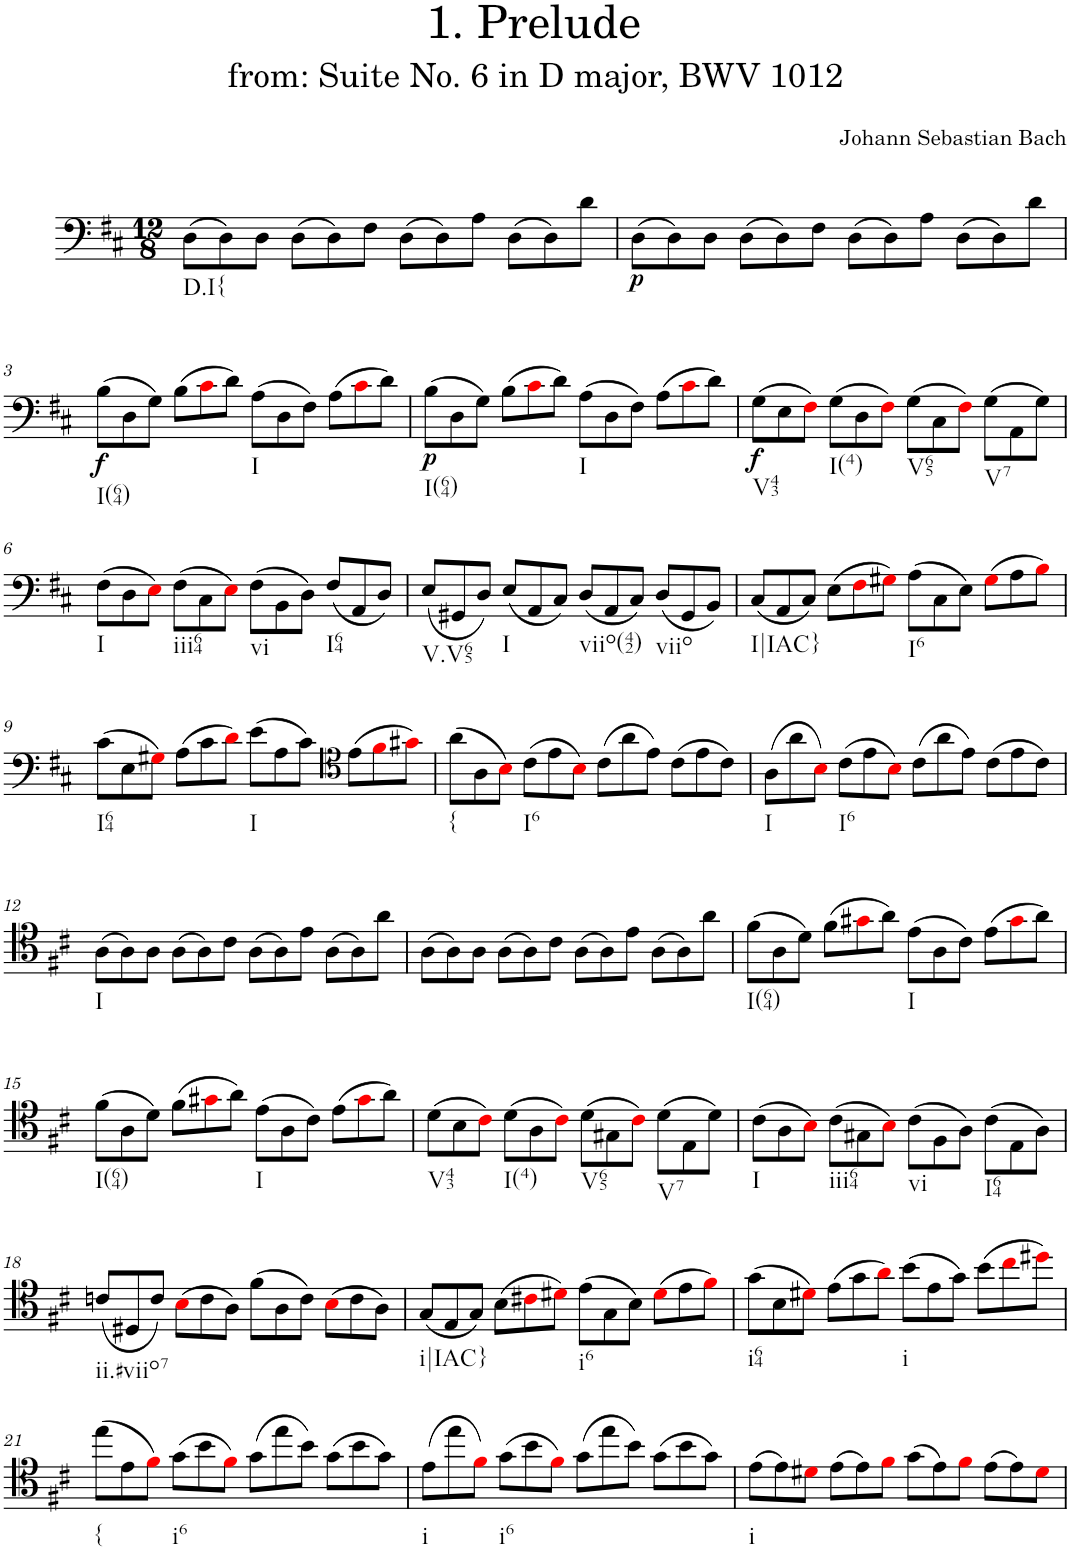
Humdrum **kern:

**kern	**dynam
*part1	*part1
*staff1	*staff1
*I"Piano	*
*I'Pno.	*
*clefF4	*
*k[f#c#]	*
*M12/8	*
=1	=1
!LO:TX:b:t=D.I{	!
(8D\L	.
8D\)	.
8D\J	.
(8D\L	.
8D\)	.
8F#\J	.
(8D\L	.
8D\)	.
8A\J	.
(8D\L	.
8D\)	.
8d\J	.
=2	=2
!	!LO:DY:b
(8D\L	p
8D\)	.
8D\J	.
(8D\L	.
8D\)	.
8F#\J	.
(8D\L	.
8D\)	.
8A\J	.
(8D\L	.
8D\)	.
8d\J	.
!!LO:LB:g=z
=3	=3
!LO:TX:b:t=I(64)	!
!	!LO:DY:b
(8B\L	f
8D\	.
8G\J)	.
(8B\L	.
8c#i\	.
8d\J)	.
!LO:TX:b:t=I	!
(8A\L	.
8D\	.
8F#\J)	.
(8A\L	.
8c#i\	.
8d\J)	.
=4	=4
!LO:TX:b:t=I(64)	!
!	!LO:DY:b
(8B\L	p
8D\	.
8G\J)	.
(8B\L	.
8c#i\	.
8d\J)	.
!LO:TX:b:t=I	!
(8A\L	.
8D\	.
8F#\J)	.
(8A\L	.
8c#i\	.
8d\J)	.
=5	=5
!LO:TX:b:t=V43	!
!	!LO:DY:b
(8G\L	f
8E\	.
8F#i\J)	.
!LO:TX:b:t=I(4)	!
(8G\L	.
8D\	.
8F#i\J)	.
!LO:TX:b:t=V65	!
(8G\L	.
8C#\	.
8F#i\J)	.
!LO:TX:b:t=V7	!
(8G\L	.
8AA\	.
8G\J)	.
!!LO:LB:g=z
=6	=6
!LO:TX:b:t=I	!
(8F#\L	.
8D\	.
8Ei\J)	.
!LO:TX:b:t=iii64	!
(8F#\L	.
8C#\	.
8Ei\J)	.
!LO:TX:b:t=vi	!
(8F#\L	.
8BB\	.
8D\J)	.
!LO:TX:b:t=I64	!
(8F#/L	.
8AA/	.
8D/J)	.
=7	=7
!LO:TX:b:t=V.V65	!
(8E/L	.
8GG#X/	.
8D/J)	.
!LO:TX:b:t=I	!
(8E/L	.
8AA/	.
8C#/J)	.
!LO:TX:b:t=viio(42)	!
(8D/L	.
8AA/	.
8C#/J)	.
!LO:TX:b:t=viio	!
(8D/L	.
8GG#/	.
8BB/J)	.
=8	=8
!LO:TX:b:t=I|IAC}	!
(8C#/L	.
8AA/	.
8C#/J)	.
(8E\L	.
8F#i\	.
8G#Xi\J)	.
!LO:TX:b:t=I6	!
(8A\L	.
8C#\	.
8E\J)	.
(8G#i\L	.
8A\	.
8Bi\J)	.
!!LO:LB:g=z
=9	=9
!LO:TX:b:t=I64	!
(8c#\L	.
8E\	.
8G#Xi\J)	.
(8A\L	.
8c#\	.
8di\J)	.
!LO:TX:b:t=I	!
(8e\L	.
8A\	.
8c#\J)	.
*clefC4	*
(8e\L	.
8f#i\	.
8g#Xi\J)	.
=10	=10
!LO:TX:b:t={	!
(8a\L	.
8A\	.
8Bi\J)	.
!LO:TX:b:t=I6	!
(8c#\L	.
8e\	.
8Bi\J)	.
(8c#\L	.
8a\	.
8e\J)	.
(8c#\L	.
8e\	.
8c#\J)	.
=11	=11
!LO:TX:b:t=I	!
(8A\L	.
8a\	.
8Bi\J)	.
!LO:TX:b:t=I6	!
(8c#\L	.
8e\	.
8Bi\J)	.
(8c#\L	.
8a\	.
8e\J)	.
(8c#\L	.
8e\	.
8c#\J)	.
!!LO:LB:g=z
=12	=12
!LO:TX:b:t=I	!
(8A\L	.
8A\)	.
8A\J	.
(8A\L	.
8A\)	.
8c#\J	.
(8A\L	.
8A\)	.
8e\J	.
(8A\L	.
8A\)	.
8a\J	.
=13	=13
(8A\L	.
8A\)	.
8A\J	.
(8A\L	.
8A\)	.
8c#\J	.
(8A\L	.
8A\)	.
8e\J	.
(8A\L	.
8A\)	.
8a\J	.
=14	=14
!LO:TX:b:t=I(64)	!
(8f#\L	.
8A\	.
8d\J)	.
(8f#\L	.
8g#Xi\	.
8a\J)	.
!LO:TX:b:t=I	!
(8e\L	.
8A\	.
8c#\J)	.
(8e\L	.
8g#i\	.
8a\J)	.
!!LO:LB:g=z
=15	=15
!LO:TX:b:t=I(64)	!
(8f#\L	.
8A\	.
8d\J)	.
(8f#\L	.
8g#Xi\	.
8a\J)	.
!LO:TX:b:t=I	!
(8e\L	.
8A\	.
8c#\J)	.
(8e\L	.
8g#i\	.
8a\J)	.
=16	=16
!LO:TX:b:t=V43	!
(8d\L	.
8B\	.
8c#i\J)	.
!LO:TX:b:t=I(4)	!
(8d\L	.
8A\	.
8c#i\J)	.
!LO:TX:b:t=V65	!
(8d\L	.
8G#X\	.
8c#i\J)	.
!LO:TX:b:t=V7	!
(8d\L	.
8E\	.
8d\J)	.
=17	=17
!LO:TX:b:t=I	!
(8c#\L	.
8A\	.
8Bi\J)	.
!LO:TX:b:t=iii64	!
(8c#\L	.
8G#X\	.
8Bi\J)	.
!LO:TX:b:t=vi	!
(8c#\L	.
8F#\	.
8A\J)	.
!LO:TX:b:t=I64	!
(>8c#\L	.
8E\	.
8A\J)	.
!!LO:LB:g=z
=18	=18
!LO:TX:b:t=ii.#viio7	!
(8cn/L	.
8D#X/	.
8c/J)	.
(8Bi\L	.
8c\	.
8A\J)	.
(8f#\L	.
8A\	.
8c\J)	.
(8Bi\L	.
8c\	.
8A\J)	.
=19	=19
!LO:TX:b:t=i|IAC}	!
(8G/L	.
8E/	.
8G/J)	.
(8B\L	.
8c#Xi\	.
8d#Xi\J)	.
!LO:TX:b:t=i6	!
(8e\L	.
8G\	.
8B\J)	.
(8d#i\L	.
8e\	.
8f#i\J)	.
=20	=20
!LO:TX:b:t=i64	!
(8g\L	.
8B\	.
8d#Xi\J)	.
(8e\L	.
8g\	.
8ai\J)	.
!LO:TX:b:t=i	!
(8b\L	.
8e\	.
8g\J)	.
(8b\L	.
8cc#i\	.
8dd#Xi\J)	.
!!LO:LB:g=z
=21	=21
!LO:TX:b:t={	!
(8ee\L	.
8e\	.
8f#i\J)	.
!LO:TX:b:t=i6	!
(8g\L	.
8b\	.
8f#i\J)	.
(8g\L	.
8ee\	.
8b\J)	.
(8g\L	.
8b\	.
8g\J)	.
=22	=22
!LO:TX:b:t=i	!
(8e\L	.
8ee\	.
8f#i\J)	.
!LO:TX:b:t=i6	!
(8g\L	.
8b\	.
8f#i\J)	.
(8g\L	.
8ee\	.
8b\J)	.
(8g\L	.
8b\	.
8g\J)	.
=23	=23
!LO:TX:b:t=i	!
(8e\L	.
8e\)	.
8d#Xi\J	.
(8e\L	.
8e\)	.
8f#i\J	.
(8g\L	.
8e\)	.
8f#i\J	.
(8e\L	.
8e\)	.
8d#i\J	.
=	=
*-	*-
